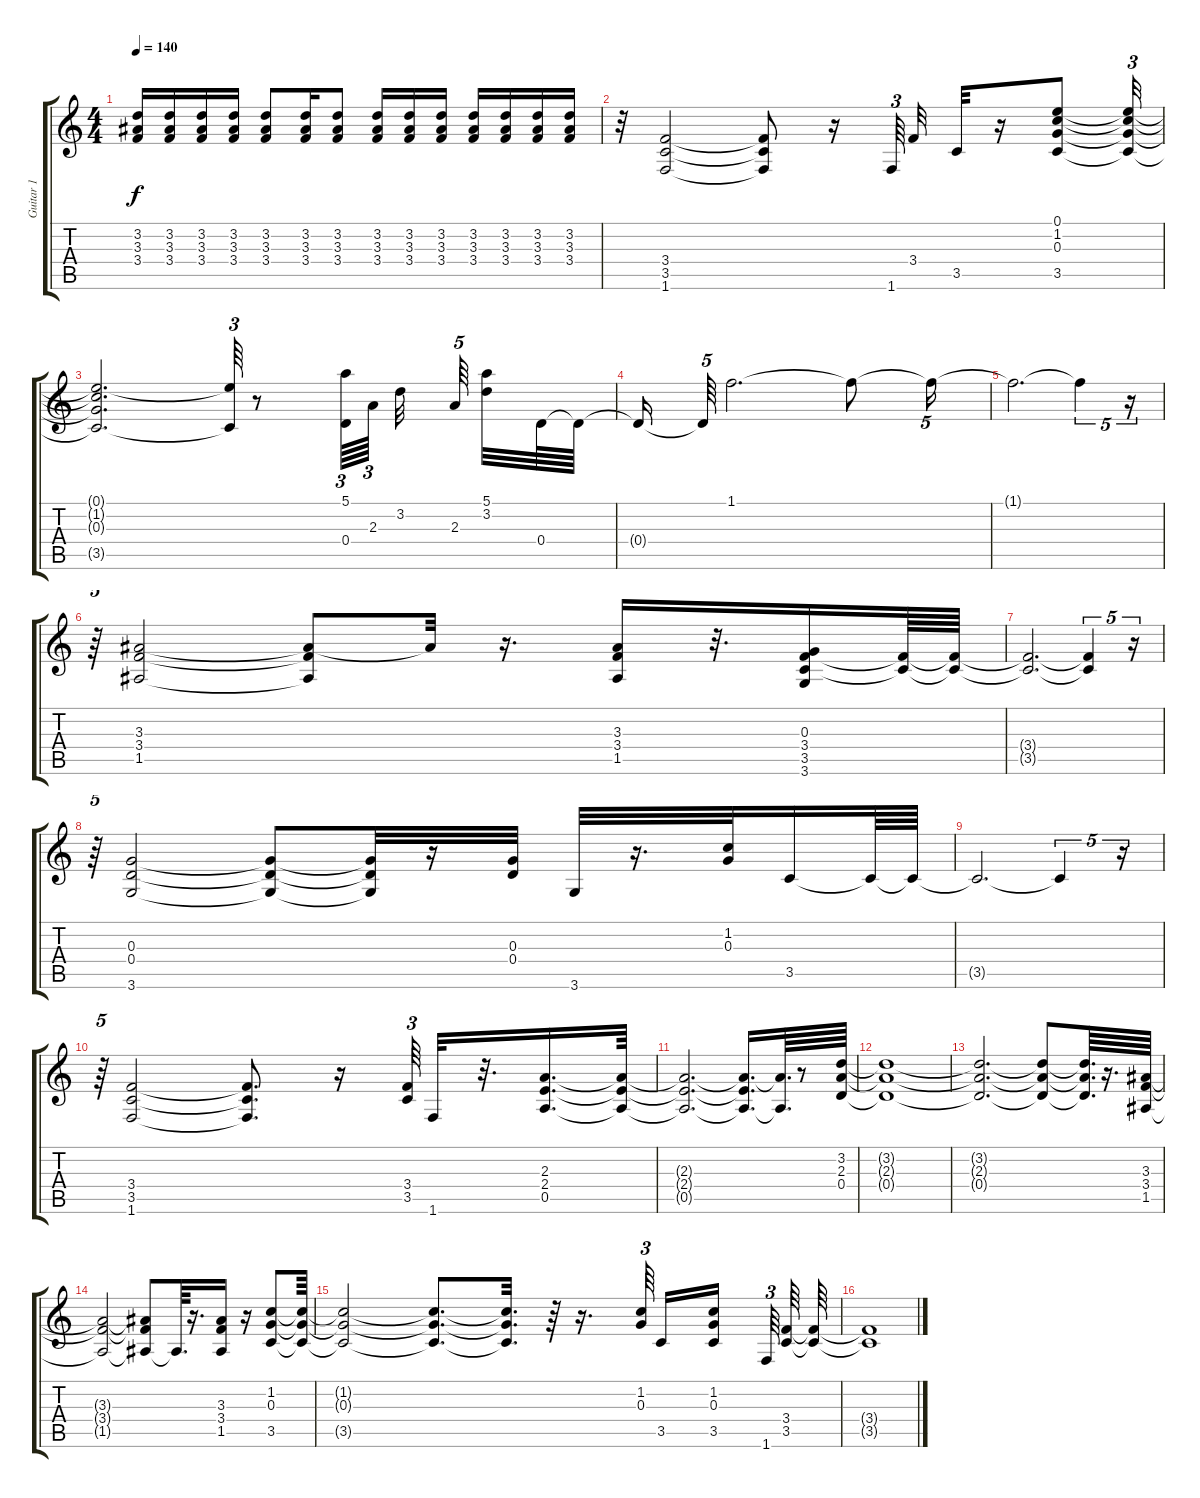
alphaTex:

\track ("Guitar 1" "Guitar 1") {instrument overdrivenguitar}
\staff {score tabs}
\tuning (E4 B3 G3 D3 A2 E2) {hide}
\ts (4 4)
\tempo 140
\clef g2
\ks c
(3.2 3.3 3.4).16{dy f} (3.2 3.3 3.4).16 (3.2 3.3 3.4).16 (3.2 3.3 3.4).16 (3.2 3.3 3.4).8 (3.2 3.3 3.4).16 (3.2 3.3 3.4).8 (3.2 3.3 3.4).16 (3.2 3.3 3.4).16 (3.2 3.3 3.4).16 (3.2 3.3 3.4).16 (3.2 3.3 3.4).16 (3.2 3.3 3.4).16 (3.2 3.3 3.4).16 |
r.32 (3.4 3.5 1.6).2 (3.4{t} 3.5{t} 1.6{t}).8 r.16 1.6.64{tu (3 2)} 3.4.32 3.5.32 r.16 (0.1 1.2 0.3 3.5).8 (0.1{t} 1.2{t} 0.3{t} 3.5{t}).32{tu (3 2)} |
(0.1{t} 1.2{t} 0.3{t} 3.5{t}).2{d} (0.1{t} 3.5{t}).64{tu (3 2)} r.8 (5.1 0.4).64{tu (3 2)} 2.3.64{tu (3 2) beam splitsecondary} 3.2.32{beam splitsecondary} 2.3.64{tu (5 4) beam splitsecondary} (5.1 3.2).32 0.4.64 0.4{t}.64 |
0.4{t}.16 0.4{t}.64{tu (5 4)} 1.1.2{d} 1.1{t}.8 1.1{t}.16{tu (5 4)} |
1.1{t}.2{d} 1.1{t}.4{tu (5 4)} r.16{tu (5 4)} |
r.64{tu (5 4)} (3.3 3.4 1.5).2 (3.3{t} 3.4{t} 1.5{t}).8 3.3{t}.32 r.16{d} (3.3 3.4 1.5).16 r.32{d} (0.3 3.4 3.5 3.6).16 (3.4{t} 3.5{t}).64 (3.4{t} 3.5{t}).64 |
(3.4{t} 3.5{t}).2{d} (3.4{t} 3.5{t}).4{tu (5 4)} r.16{tu (5 4)} |
r.64{tu (5 4)} (0.3 0.4 3.6).2 (0.3{t} 0.4{t} 3.6{t}).8 (0.3{t} 0.4{t} 3.6{t}).32 r.16 (0.3 0.4).32 3.6.32 r.16{d} (1.2 0.3).32 3.5.16 3.5{t}.64 3.5{t}.64 |
3.5{t}.2{d} 3.5{t}.4{tu (5 4)} r.16{tu (5 4)} |
r.64{tu (5 4)} (3.4 3.5 1.6).2 (3.4{t} 3.5{t} 1.6{t}).8{d} r.16 (3.4 3.5).64{tu (3 2)} 1.6.32 r.32{d} (2.3 2.4 0.5).16{d} (2.3{t} 2.4{t} 0.5{t}).64 |
(2.3{t} 2.4{t} 0.5{t}).2{d} (2.3{t} 2.4{t} 0.5{t}).16{d} (2.3{t} 0.5{t}).64{d} r.8 (3.2 2.3 0.4).64 |
(3.2{t} 2.3{t} 0.4{t}).1 |
(3.2{t} 2.3{t} 0.4{t}).2{d} (3.2{t} 2.3{t} 0.4{t}).8 (3.2{t} 2.3{t} 0.4{t}).64{d} r.16{d} (3.3 3.4 1.5).64 |
(3.3{t} 3.4{t} 1.5{t}).2 (3.3{t} 3.4{t} 1.5{t}).8 1.5{t}.64{d} r.16{d} (3.3 3.4 1.5).16 r.16 (1.2 0.3 3.5).8 (1.2{t} 0.3{t} 3.5{t}).64 |
(1.2{t} 0.3{t} 3.5{t}).2 (1.2{t} 0.3{t} 3.5{t}).8{d} (1.2{t} 0.3{t} 3.5{t}).32{d} r.64 r.16{d} (1.2 0.3).64{tu (3 2) beam splitsecondary} 3.5.16 (1.2 0.3 3.5).16{beam splitsecondary} 1.6.64{tu (3 2)} (3.4 3.5).64 (3.4{t} 3.5{t}).64 |
(3.4{t} 3.5{t}).1
